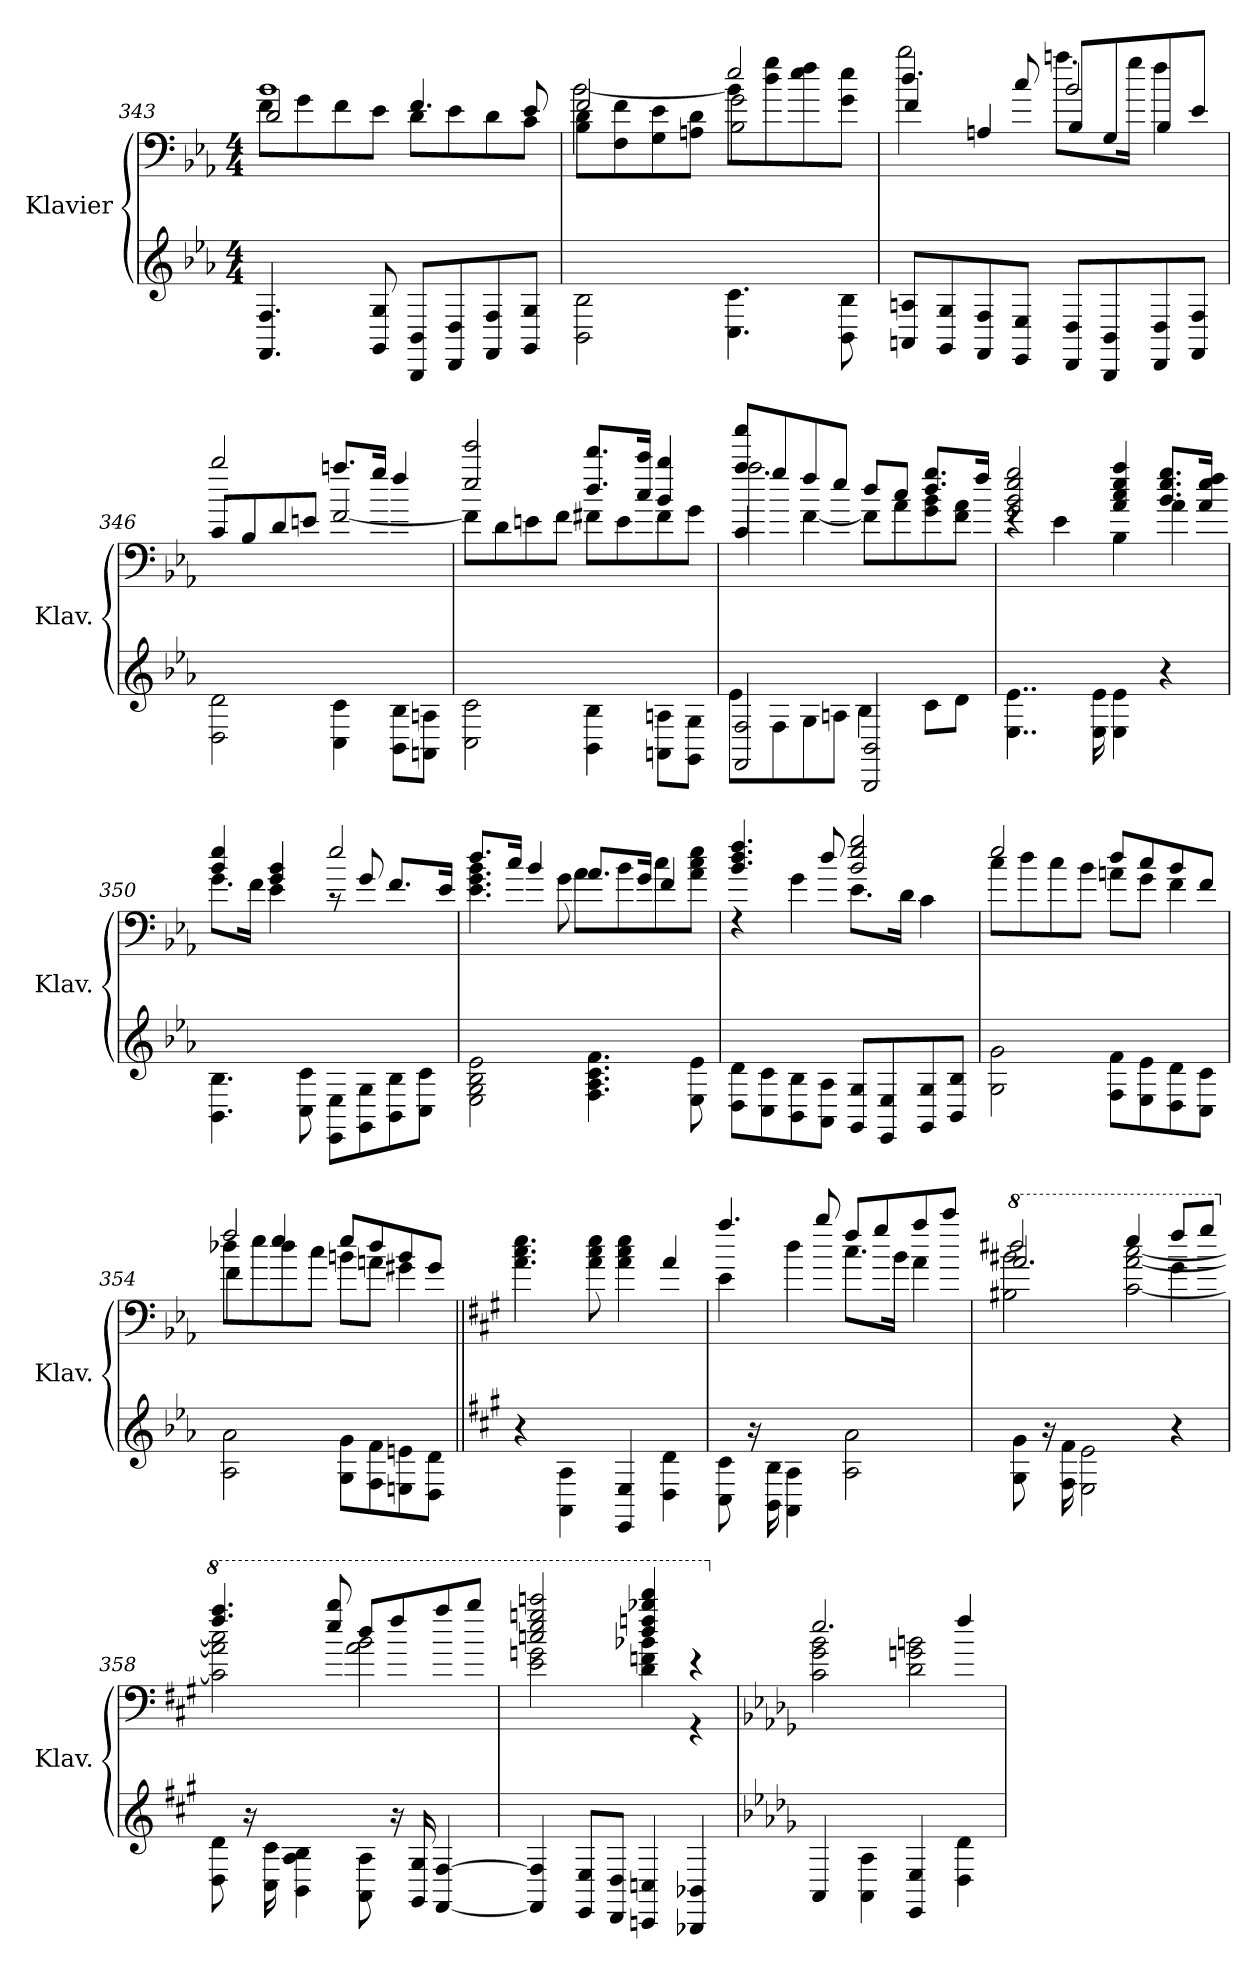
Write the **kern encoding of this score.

**kern	**kern
*part1	*part1
*staff2	*staff1
*I"Klavier	*
*I'Klav.	*
*clefG2	*clefF4
*k[b-e-a-]	*k[b-e-a-]
*M4/4	*M4/4
=343	=343
*	*^
*	*	*^
4.FF/ 4.F/	1b-	8f\L	2d/
.	.	8g\	.
.	.	8f\	.
8GG/ 8G/	.	8e-\J	.
8BBB-/ 8BB-/L	.	8d\L	4.f/
8DD/ 8D/	.	8e-\	.
8FF/ 8F/	.	8d\	.
8GG/ 8G/J	.	8c\J	8e-/
=344	=344	=344	=344
2BB-\ 2B-\	2f/	[2b-\	8B-\ 8d\L
.	.	.	8F\ 8f\
.	.	.	8G\ 8e-\
.	.	.	8An\ 8d\J
4.C\ 4.c\	2ee-/	8b-\L]	2B-\ 2g\
.	.	8dd\ 8gg\	.
.	.	8ee-\ 8ff\	.
8BB-\ 8B-\	.	8g\ 8ee-\J	.
!!LO:LB:g=z	!!	!!
=345	=345	=345	=345
8AAn/ 8An/L	4.dd/	2bb-\	4f/
8GG/ 8G/	.	.	.
8FF/ 8F/	.	.	4An/
8EE-/ 8E-/J	8cc/	.	.
8DD/ 8D/L	2b-/	8.aan\L	8B-/L
8BBB-/ 8BB-/	.	.	8G/
.	.	16gg\Jk	.
8DD/ 8D/	.	4ff\	8B-/
8FF/ 8F/J	.	.	8e-/J
*	*	*v	*v
=346	=346	=346
2D\ 2d\	2bb-/	8c/L
.	.	8B-/
.	.	8d/
.	.	8en/J
4C\ 4c\	8.aan/L	[2f/
.	16gg/Jk	.
8BB-\ 8B-\L	4ff/	.
8AAn\ 8An\J	.	.
=347	=347	=347
2C\ 2c\	2ee-/ 2eee-/	8f\L]
.	.	8d\
.	.	8en\
.	.	8f\J
4BB-\ 4B-\	8.dd/ 8.ddd/L	8f#X\L
.	.	8e\
.	16cc/ 16ccc/Jk	.
8AAn\ 8An\L	4b-/ 4bb-/	8f#\
8GG\ 8G\J	.	8g\J
=348	=348	=348
*^	*	*^
2FF/ 2F/	8e-\L	8aa-/ 8aaa-/L	4c/	2.aa-\
.	8F\	8gg/	.	.
.	8G\	8ff/	[4f\	.
.	8An\J	8ee-/J	.	.
2BBB-/ 2BB-/	4B-\	8dd/L	8f\L]	.
.	.	8cc/J	8a-\	.
.	8c\L	8.dd/ 8.gg/L	8g\ 8b-\	4ryy
.	8d\J	.	8f\ 8a-\J	.
.	.	16ff/Jk	.	.
*v	*v	*	*	*
*	*	*v	*v
=349	=349	=349
4..E-\ 4..e-\	2g/ 2b-/ 2ee-/ 2gg/	4re
.	.	4e-\
16E-\ 16e-\	.	.
4E-\ 4e-\	4a-/ 4cc/ 4ee-/ 4aa-/	4B-\
4r	8.b-/ 8.ee-/ 8.gg/L	4a-\
.	16a-/ 16ee-/ 16ff/Jk	.
!!LO:LB:g=z	!!
=350	=350	=350
4.BB-\ 4.B-\	4b-/ 4ee-/	8.g\L
.	.	16f\Jk
.	4g/ 4b-/	4e-\
8C\ 8c\	.	.
8EE-\ 8E-\L	8rc	2ee-/
8GG\ 8G\	8g/	.
8BB-\ 8B-\	8.f/L	.
8C\ 8c\J	.	.
.	16e-/Jk	.
=351	=351	=351
2E-\ 2G\ 2B-\ 2e-\	8.dd/L	4.e-\ 4.g\ 4.b-\
.	16cc/Jk	.
.	4b-/	.
.	.	8g\
4.F\ 4.A-\ 4.c\ 4.f\	8.a-/L	8a-\L
.	.	8b-\
.	16g/Jk	.
.	4f/	8cc\
8E-\ 8e-\	.	8a-\ 8cc\ 8ee-\J
=352	=352	=352
8D\ 8d\L	4rF	4.b-/ 4.dd/ 4.ff/
8C\ 8c\	.	.
8BB-\ 8B-\	4g\	.
8AA-\ 8A-\J	.	8dd/
8GG/ 8G/L	8.e-\L	2b-/ 2ee-/ 2gg/
8EE-/ 8E-/	.	.
.	16d\Jk	.
8GG/ 8G/	4c\	.
8BB-/ 8B-/J	.	.
=353	=353	=353
2G\ 2g\	2ee-/	8cc\L
.	.	8dd\
.	.	8cc\
.	.	8b-\J
8F\ 8f\L	8dd/L	8an\L
8E-\ 8e-\	8cc/	8g\J
8D\ 8d\	8b-/	4f\
8C\ 8c\J	8f/J	.
=354	=354	=354
*	*	*^
2A-\ 2a-\	2ff/	8dd-X\L	4f\
.	.	8ee-\	.
.	.	8dd-\	4ee-/
.	.	8cc\J	.
8G\ 8g\L	8ee-/L	8bn\L	2ryy
8F\ 8f\	8dd-/	8an\J	.
8En\ 8en\	8b/	4g#X\	.
8D\ 8d\J	8g#/J	.	.
*	*v	*v	*v
!!LO:PB:g=z
=355||	=355||
*k[f#c#g#]	*k[f#c#g#]
4r	4.a\ 4.cc#\ 4.ee\
4AA\ 4A\	.
.	8a\ 8cc#\ 8ee\
4EE/ 4E/	4a\ 4cc#\ 4ee\
4D\ 4d\	4a/
=356	=356
*	*^
8C#\ 8c#\	4.aa/	4e\
16r	.	.
16BB\ 16B\	.	.
4AA\ 4A\	.	4dd\
.	8bb/	.
2A\ 2a\	8ff#/L	8.cc#\L
.	8gg#/	.
.	.	16b\Jk
.	8aa/	4a\
.	8ccc#/J	.
*	*v	*v
=357	=357
*	*8va
*	*^
*	*	*^
8G#\ 8g#\	2.aa/	2b#X\ 2bb#X\	2ddd#X/
16r	.	.	.
16F#\ 16f#\	.	.	.
2E\ 2e\	.	.	.
.	.	[2cc#\ [2aa\ [2ccc#\	4eee/
4r	4gg#\	.	8fff#/L
.	.	.	8ggg#/J
*	*v	*v	*v
=358	=358
*	*X8va
*	*8va
*	*^
8D\ 8d\	4.fff#/ 4.aaa/	2cc#\] 2aa\] 2ccc#\]
16r	.	.
16C#\ 16c#\	.	.
4BB\ 4A\ 4B\	.	.
.	8eee/ 8bbb/	.
8AA\ 8A\	8ddd/L	2aa\ 2bb\
16r	8fff#/	.
16GG#/ 16G#/	.	.
[4FF#/ [4F#/	8aaa/	.
.	8bbb/J	.
=359	=359	=359
4FF#/] 4F#/]	2cccn/ 2eee/ 2gggn/ 2ccccn/	2ee\ 2ggn\
8EE/ 8E/L	.	.
8DD/ 8D/J	.	.
4CCn/ 4Cn/	4ddd/ 4fffn/ 4bbb-X/ 4dddd/	4dd\ 4ffn\ 4bb-X\
4BBB-X/ 4BB-X/	4r	4r
=360	=360	=360
*k[b-e-a-d-g-]	*k[b-e-a-d-g-]	*
*	*X8va	*
4AA-/	2.ee-/	2c\ 2g-\ 2b-\
4AA-\ 4A-\	.	.
4EE-/ 4E-/	.	2d-\ 2gn\ 2bn\
4D-\ 4d-\	4ff/	.
*	*v	*v
=	=
*-	*-
